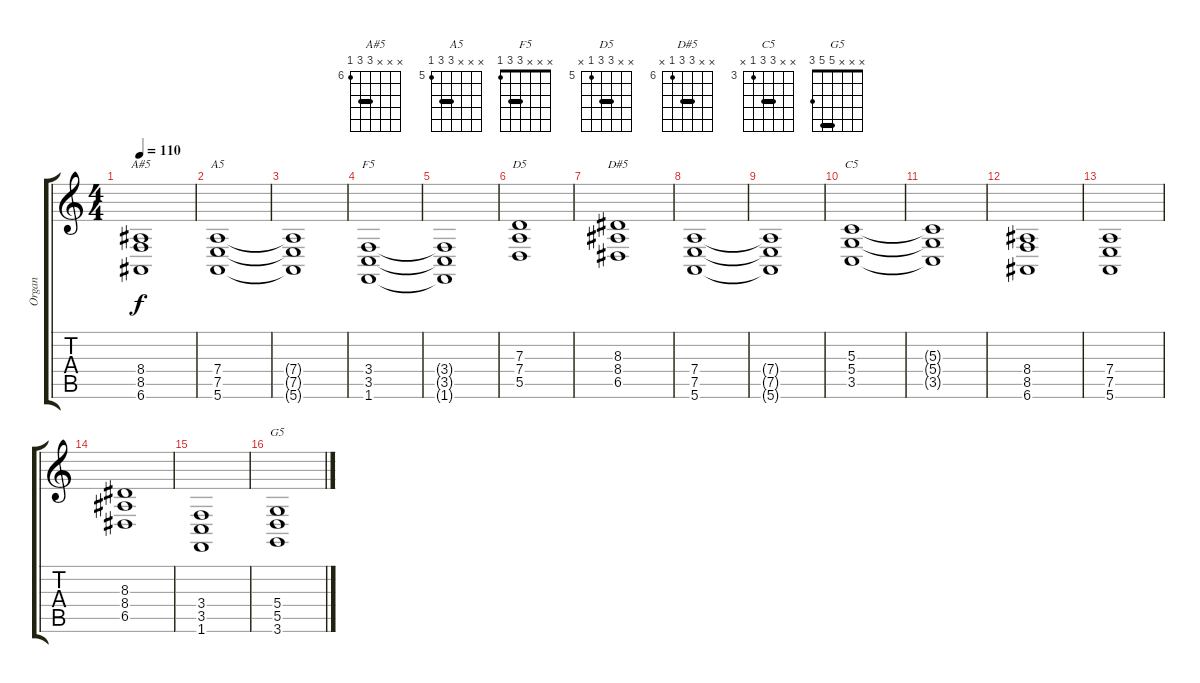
\track ("Organ" "Organ") {instrument churchorgan}
\staff {score tabs}
\tuning (E4 B3 G3 D3 A2 E2) {hide}
\chord ("A#5" x x x 8 8 6) {firstfret 6 barre 8}
\chord ("A5" x x x 7 7 5) {firstfret 5 barre 7}
\chord ("F5" x x x 3 3 1) {barre 3}
\chord ("D5" x x 7 7 5 x) {firstfret 5 barre 7}
\chord ("D#5" x x 8 8 6 x) {firstfret 6 barre 8}
\chord ("C5" x x 5 5 3 x) {firstfret 3 barre 5}
\chord ("G5" x x x 5 5 3) {barre 5}
\ts (4 4)
\tempo 110
\clef g2
\ks c
(8.4 8.5 6.6).1{ch "A#5" dy f} |
(7.4 7.5 5.6).1{ch "A5"} |
(7.4{t} 7.5{t} 5.6{t}).1 |
(3.4 3.5 1.6).1{ch "F5"} |
(3.4{t} 3.5{t} 1.6{t}).1 |
(7.3 7.4 5.5).1{ch "D5"} |
(8.3 8.4 6.5).1{ch "D#5"} |
(7.4 7.5 5.6).1 |
(7.4{t} 7.5{t} 5.6{t}).1 |
(5.3 5.4 3.5).1{ch "C5"} |
(5.3{t} 5.4{t} 3.5{t}).1 |
(8.4 8.5 6.6).1 |
(7.4 7.5 5.6).1 |
(8.3 8.4 6.5).1 |
(3.4 3.5 1.6).1 |
(5.4 5.5 3.6).1{ch "G5"}
